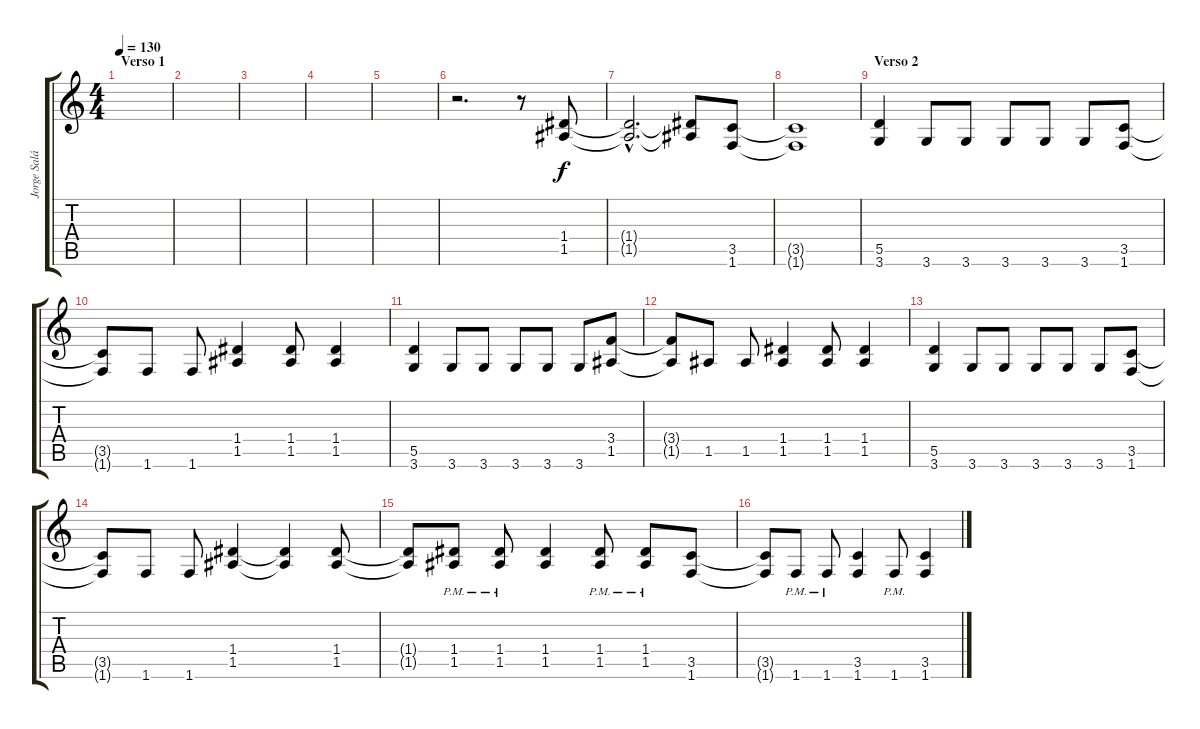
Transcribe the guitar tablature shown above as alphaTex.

\track ("Jorge Salán" "Jorge Salá") {instrument distortionguitar}
\staff {score tabs}
\tuning (E4 B3 G3 D3 A2 E2) {hide}
\ts (4 4)
\section ("" "Verso 1")
\tempo 130
\clef g2
\ks c
|
|
|
|
|
r.2{d volume 14} r.8 (1.4 1.5).8 |
(1.4{hac t} 1.5{hac t}).2{d} (1.4{t} 1.5{t}).8 (3.5 1.6).8 |
(3.5{t} 1.6{t}).1 |
\section ("" "Verso 2")
(5.5 3.6).4 3.6.8 3.6.8 3.6.8 3.6.8 3.6.8 (3.5 1.6).8 |
(3.5{t} 1.6{t}).8 1.6.8 1.6.8 (1.4 1.5).4 (1.4 1.5).8 (1.4 1.5).4 |
(5.5 3.6).4 3.6.8 3.6.8 3.6.8 3.6.8 3.6.8 (3.4 1.5).8 |
(3.4{t} 1.5{t}).8 1.5.8 1.5.8 (1.4 1.5).4 (1.4 1.5).8 (1.4 1.5).4 |
(5.5 3.6).4 3.6.8 3.6.8 3.6.8 3.6.8 3.6.8 (3.5 1.6).8 |
(3.5{t} 1.6{t}).8 1.6.8 1.6.8 (1.4 1.5).4 (1.4{t} 1.5{t}).4 (1.4 1.5).8 |
(1.4{t} 1.5{t}).8 (1.4{pm} 1.5{pm}).8 (1.4{pm} 1.5{pm}).8 (1.4 1.5).4 (1.4{pm} 1.5{pm}).8 (1.4{pm} 1.5{pm}).8 (3.5 1.6).8 |
(3.5{t} 1.6{t}).8 1.6{pm}.8 1.6{pm}.8 (3.5 1.6).4 1.6{pm}.8 (3.5 1.6).4
